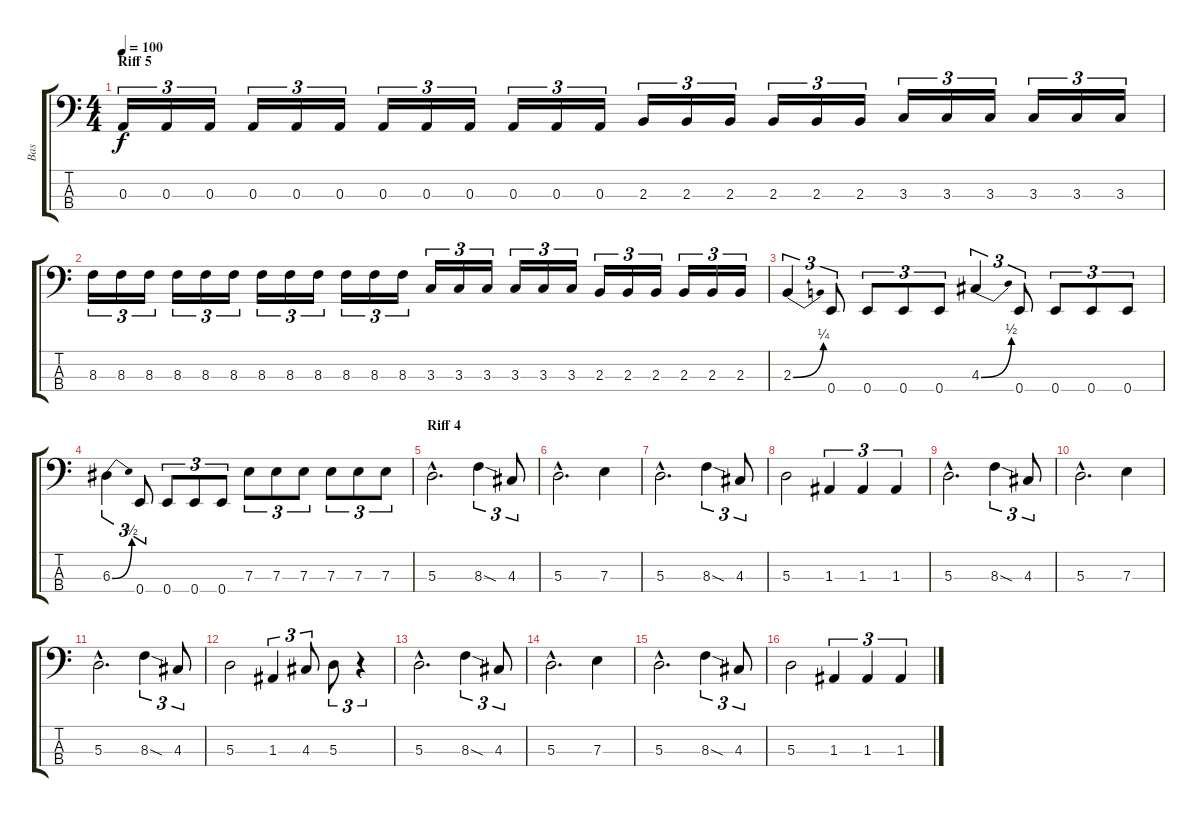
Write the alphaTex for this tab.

\track ("Bas" "Bas") {instrument electricbassfinger}
\staff {score tabs}
\tuning (G2 D2 A1 E1) {hide}
\ts (4 4)
\section ("" "Riff 5")
\tempo 100
\clef f4
\ks c
0.3.16{tu (3 2) dy f} 0.3.16{tu (3 2)} 0.3.16{tu (3 2)} 0.3.16{tu (3 2)} 0.3.16{tu (3 2)} 0.3.16{tu (3 2)} 0.3.16{tu (3 2)} 0.3.16{tu (3 2)} 0.3.16{tu (3 2)} 0.3.16{tu (3 2)} 0.3.16{tu (3 2)} 0.3.16{tu (3 2)} 2.3.16{tu (3 2)} 2.3.16{tu (3 2)} 2.3.16{tu (3 2)} 2.3.16{tu (3 2)} 2.3.16{tu (3 2)} 2.3.16{tu (3 2)} 3.3.16{tu (3 2)} 3.3.16{tu (3 2)} 3.3.16{tu (3 2)} 3.3.16{tu (3 2)} 3.3.16{tu (3 2)} 3.3.16{tu (3 2)} |
8.3.16{tu (3 2)} 8.3.16{tu (3 2)} 8.3.16{tu (3 2)} 8.3.16{tu (3 2)} 8.3.16{tu (3 2)} 8.3.16{tu (3 2)} 8.3.16{tu (3 2)} 8.3.16{tu (3 2)} 8.3.16{tu (3 2)} 8.3.16{tu (3 2)} 8.3.16{tu (3 2)} 8.3.16{tu (3 2)} 3.3.16{tu (3 2)} 3.3.16{tu (3 2)} 3.3.16{tu (3 2)} 3.3.16{tu (3 2)} 3.3.16{tu (3 2)} 3.3.16{tu (3 2)} 2.3.16{tu (3 2)} 2.3.16{tu (3 2)} 2.3.16{tu (3 2)} 2.3.16{tu (3 2)} 2.3.16{tu (3 2)} 2.3.16{tu (3 2)} |
2.3{be (bend 0 0 60 1)}.4{tu (3 2)} 0.4.8{tu (3 2)} 0.4.8{tu (3 2)} 0.4.8{tu (3 2)} 0.4.8{tu (3 2)} 4.3{be (bend 0 0 60 2)}.4{tu (3 2)} 0.4.8{tu (3 2)} 0.4.8{tu (3 2)} 0.4.8{tu (3 2)} 0.4.8{tu (3 2)} |
6.3{be (bend 0 0 60 2)}.4{tu (3 2)} 0.4.8{tu (3 2)} 0.4.8{tu (3 2)} 0.4.8{tu (3 2)} 0.4.8{tu (3 2)} 7.3.8{tu (3 2)} 7.3.8{tu (3 2)} 7.3.8{tu (3 2)} 7.3.8{tu (3 2)} 7.3.8{tu (3 2)} 7.3.8{tu (3 2)} |
\section ("" "Riff 4")
5.3{hac}.2{d} 8.3{sod}.4{tu (3 2)} 4.3.8{tu (3 2)} |
5.3{hac}.2{d} 7.3.4 |
5.3{hac}.2{d} 8.3{sod}.4{tu (3 2)} 4.3.8{tu (3 2)} |
5.3.2 1.3.4{tu (3 2)} 1.3.4{tu (3 2)} 1.3.4{tu (3 2)} |
5.3{hac}.2{d} 8.3{sod}.4{tu (3 2)} 4.3.8{tu (3 2)} |
5.3{hac}.2{d} 7.3.4 |
5.3{hac}.2{d} 8.3{sod}.4{tu (3 2)} 4.3.8{tu (3 2)} |
5.3.2 1.3.4{tu (3 2)} 4.3.8{tu (3 2)} 5.3.8{tu (3 2)} r.4{tu (3 2)} |
5.3{hac}.2{d} 8.3{sod}.4{tu (3 2)} 4.3.8{tu (3 2)} |
5.3{hac}.2{d} 7.3.4 |
5.3{hac}.2{d} 8.3{sod}.4{tu (3 2)} 4.3.8{tu (3 2)} |
5.3.2 1.3.4{tu (3 2)} 1.3.4{tu (3 2)} 1.3.4{tu (3 2)}
